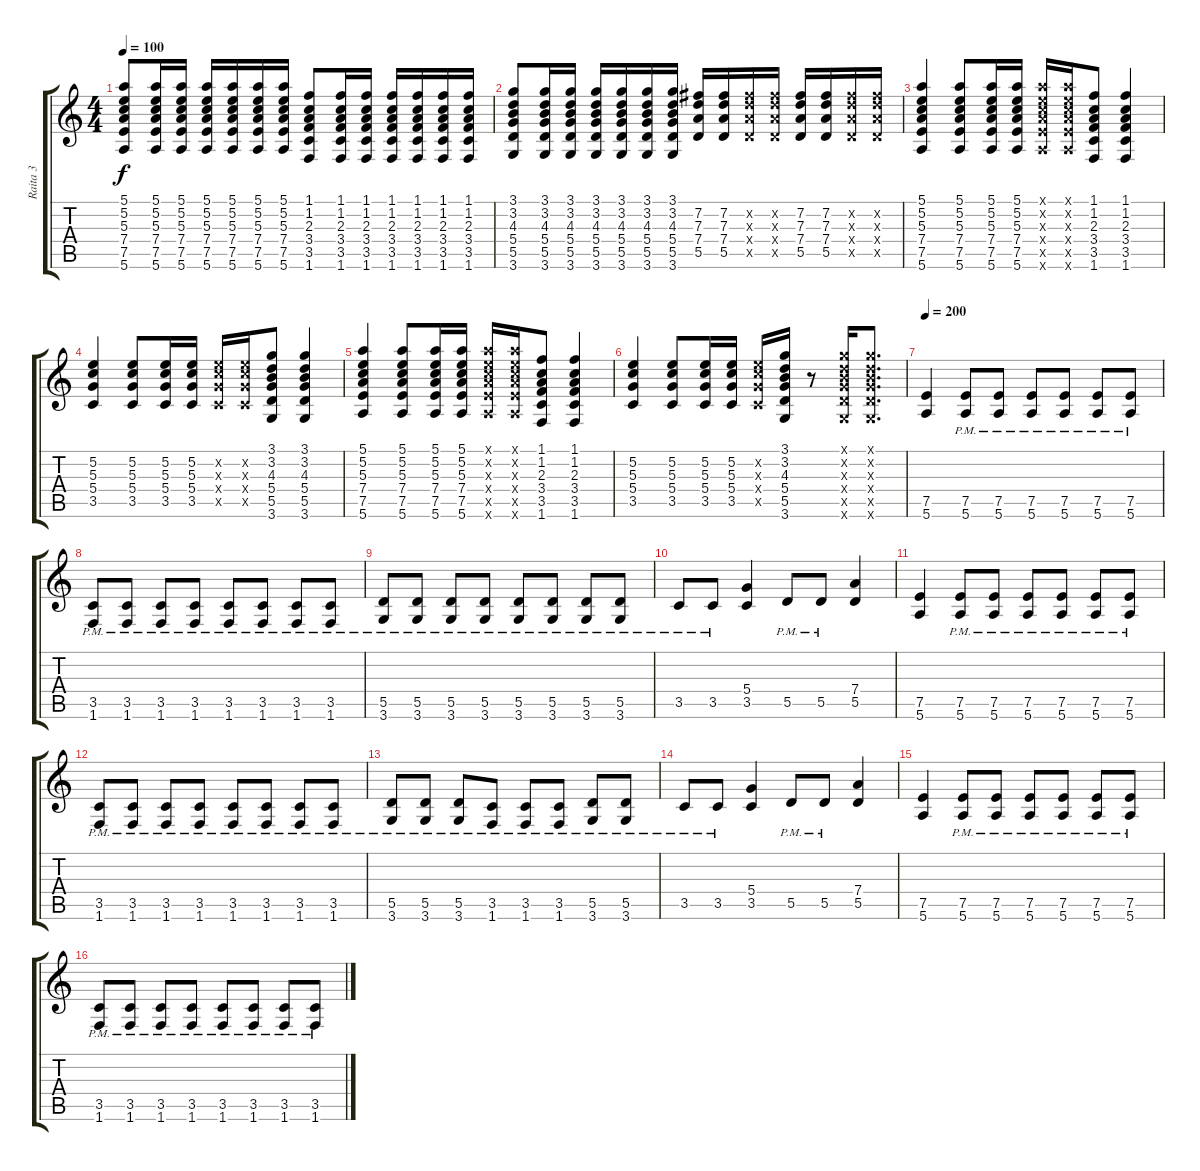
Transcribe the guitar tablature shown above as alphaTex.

\track ("Raita 3" "Raita 3") {instrument distortionguitar}
\staff {score tabs}
\tuning (E4 B3 G3 D3 A2 E2) {hide}
\ts (4 4)
\tempo 100
\clef g2
\ks c
(5.1 5.2 5.3 7.4 7.5 5.6).8{dy f instrument distortionguitar} (5.1 5.2 5.3 7.4 7.5 5.6).16 (5.1 5.2 5.3 7.4 7.5 5.6).16 (5.1 5.2 5.3 7.4 7.5 5.6).16 (5.1 5.2 5.3 7.4 7.5 5.6).16 (5.1 5.2 5.3 7.4 7.5 5.6).16 (5.1 5.2 5.3 7.4 7.5 5.6).16 (1.1 1.2 2.3 3.4 3.5 1.6).8 (1.1 1.2 2.3 3.4 3.5 1.6).16 (1.1 1.2 2.3 3.4 3.5 1.6).16 (1.1 1.2 2.3 3.4 3.5 1.6).16 (1.1 1.2 2.3 3.4 3.5 1.6).16 (1.1 1.2 2.3 3.4 3.5 1.6).16 (1.1 1.2 2.3 3.4 3.5 1.6).16 |
(3.1 3.2 4.3 5.4 5.5 3.6).8 (3.1 3.2 4.3 5.4 5.5 3.6).16 (3.1 3.2 4.3 5.4 5.5 3.6).16 (3.1 3.2 4.3 5.4 5.5 3.6).16 (3.1 3.2 4.3 5.4 5.5 3.6).16 (3.1 3.2 4.3 5.4 5.5 3.6).16 (3.1 3.2 4.3 5.4 5.5 3.6).16 (7.2 7.3 7.4 5.5).16 (7.2 7.3 7.4 5.5).16 (7.2{x} 7.3{x} 7.4{x} 5.5{x}).16 (7.2{x} 7.3{x} 7.4{x} 5.5{x}).16 (7.2 7.3 7.4 5.5).16 (7.2 7.3 7.4 5.5).16 (7.2{x} 7.3{x} 7.4{x} 5.5{x}).16 (7.2{x} 7.3{x} 7.4{x} 5.5{x}).16 |
(5.1 5.2 5.3 7.4 7.5 5.6).4 (5.1 5.2 5.3 7.4 7.5 5.6).8 (5.1 5.2 5.3 7.4 7.5 5.6).16 (5.1 5.2 5.3 7.4 7.5 5.6).16 (5.1{x} 5.2{x} 5.3{x} 7.4{x} 7.5{x} 5.6{x}).16 (5.1{x} 5.2{x} 5.3{x} 7.4{x} 7.5{x} 5.6{x}).16 (1.1 1.2 2.3 3.4 3.5 1.6).8 (1.1 1.2 2.3 3.4 3.5 1.6).4 |
(5.2 5.3 5.4 3.5).4 (5.2 5.3 5.4 3.5).8 (5.2 5.3 5.4 3.5).16 (5.2 5.3 5.4 3.5).16 (5.2{x} 5.3{x} 5.4{x} 3.5{x}).16 (5.2{x} 5.3{x} 5.4{x} 3.5{x}).16 (3.1 3.2 4.3 5.4 5.5 3.6).8 (3.1 3.2 4.3 5.4 5.5 3.6).4 |
(5.1 5.2 5.3 7.4 7.5 5.6).4 (5.1 5.2 5.3 7.4 7.5 5.6).8 (5.1 5.2 5.3 7.4 7.5 5.6).16 (5.1 5.2 5.3 7.4 7.5 5.6).16 (5.1{x} 5.2{x} 5.3{x} 7.4{x} 7.5{x} 5.6{x}).16 (5.1{x} 5.2{x} 5.3{x} 7.4{x} 7.5{x} 5.6{x}).16 (1.1 1.2 2.3 3.4 3.5 1.6).8 (1.1 1.2 2.3 3.4 3.5 1.6).4 |
(5.2 5.3 5.4 3.5).4 (5.2 5.3 5.4 3.5).8 (5.2 5.3 5.4 3.5).16 (5.2 5.3 5.4 3.5).16 (5.2{x} 5.3{x} 5.4{x} 3.5{x}).16 (3.1 3.2 4.3 5.4 5.5 3.6).16 r.8 (3.1{x} 3.2{x} 4.3{x} 5.4{x} 5.5{x} 3.6{x}).16 (3.1{x} 3.2{x} 4.3{x} 5.4{x} 5.5{x} 3.6{x}).8{d} |
\tempo 200
(7.5 5.6).4 (7.5{pm} 5.6{pm}).8 (7.5{pm} 5.6{pm}).8 (7.5{pm} 5.6{pm}).8 (7.5{pm} 5.6{pm}).8 (7.5{pm} 5.6{pm}).8 (7.5{pm} 5.6{pm}).8 |
(3.5{pm} 1.6{pm}).8 (3.5{pm} 1.6{pm}).8 (3.5{pm} 1.6{pm}).8 (3.5{pm} 1.6{pm}).8 (3.5{pm} 1.6{pm}).8 (3.5{pm} 1.6{pm}).8 (3.5{pm} 1.6{pm}).8 (3.5{pm} 1.6{pm}).8 |
(5.5{pm} 3.6{pm}).8 (5.5{pm} 3.6{pm}).8 (5.5{pm} 3.6{pm}).8 (5.5{pm} 3.6{pm}).8 (5.5{pm} 3.6{pm}).8 (5.5{pm} 3.6{pm}).8 (5.5{pm} 3.6{pm}).8 (5.5{pm} 3.6{pm}).8 |
3.5{pm}.8 3.5{pm}.8 (5.4 3.5).4 5.5{pm}.8 5.5{pm}.8 (7.4 5.5).4 |
(7.5 5.6).4 (7.5{pm} 5.6{pm}).8 (7.5{pm} 5.6{pm}).8 (7.5{pm} 5.6{pm}).8 (7.5{pm} 5.6{pm}).8 (7.5{pm} 5.6{pm}).8 (7.5{pm} 5.6{pm}).8 |
(3.5{pm} 1.6{pm}).8 (3.5{pm} 1.6{pm}).8 (3.5{pm} 1.6{pm}).8 (3.5{pm} 1.6{pm}).8 (3.5{pm} 1.6{pm}).8 (3.5{pm} 1.6{pm}).8 (3.5{pm} 1.6{pm}).8 (3.5{pm} 1.6{pm}).8 |
(5.5{pm} 3.6{pm}).8 (5.5{pm} 3.6{pm}).8 (5.5{pm} 3.6{pm}).8 (3.5{pm} 1.6{pm}).8 (3.5{pm} 1.6{pm}).8 (3.5{pm} 1.6{pm}).8 (5.5{pm} 3.6{pm}).8 (5.5{pm} 3.6{pm}).8 |
3.5{pm}.8 3.5{pm}.8 (5.4 3.5).4 5.5{pm}.8 5.5{pm}.8 (7.4 5.5).4 |
(7.5 5.6).4 (7.5{pm} 5.6{pm}).8 (7.5{pm} 5.6{pm}).8 (7.5{pm} 5.6{pm}).8 (7.5{pm} 5.6{pm}).8 (7.5{pm} 5.6{pm}).8 (7.5{pm} 5.6{pm}).8 |
(3.5{pm} 1.6{pm}).8 (3.5{pm} 1.6{pm}).8 (3.5{pm} 1.6{pm}).8 (3.5{pm} 1.6{pm}).8 (3.5{pm} 1.6{pm}).8 (3.5{pm} 1.6{pm}).8 (3.5{pm} 1.6{pm}).8 (3.5{pm} 1.6{pm}).8
